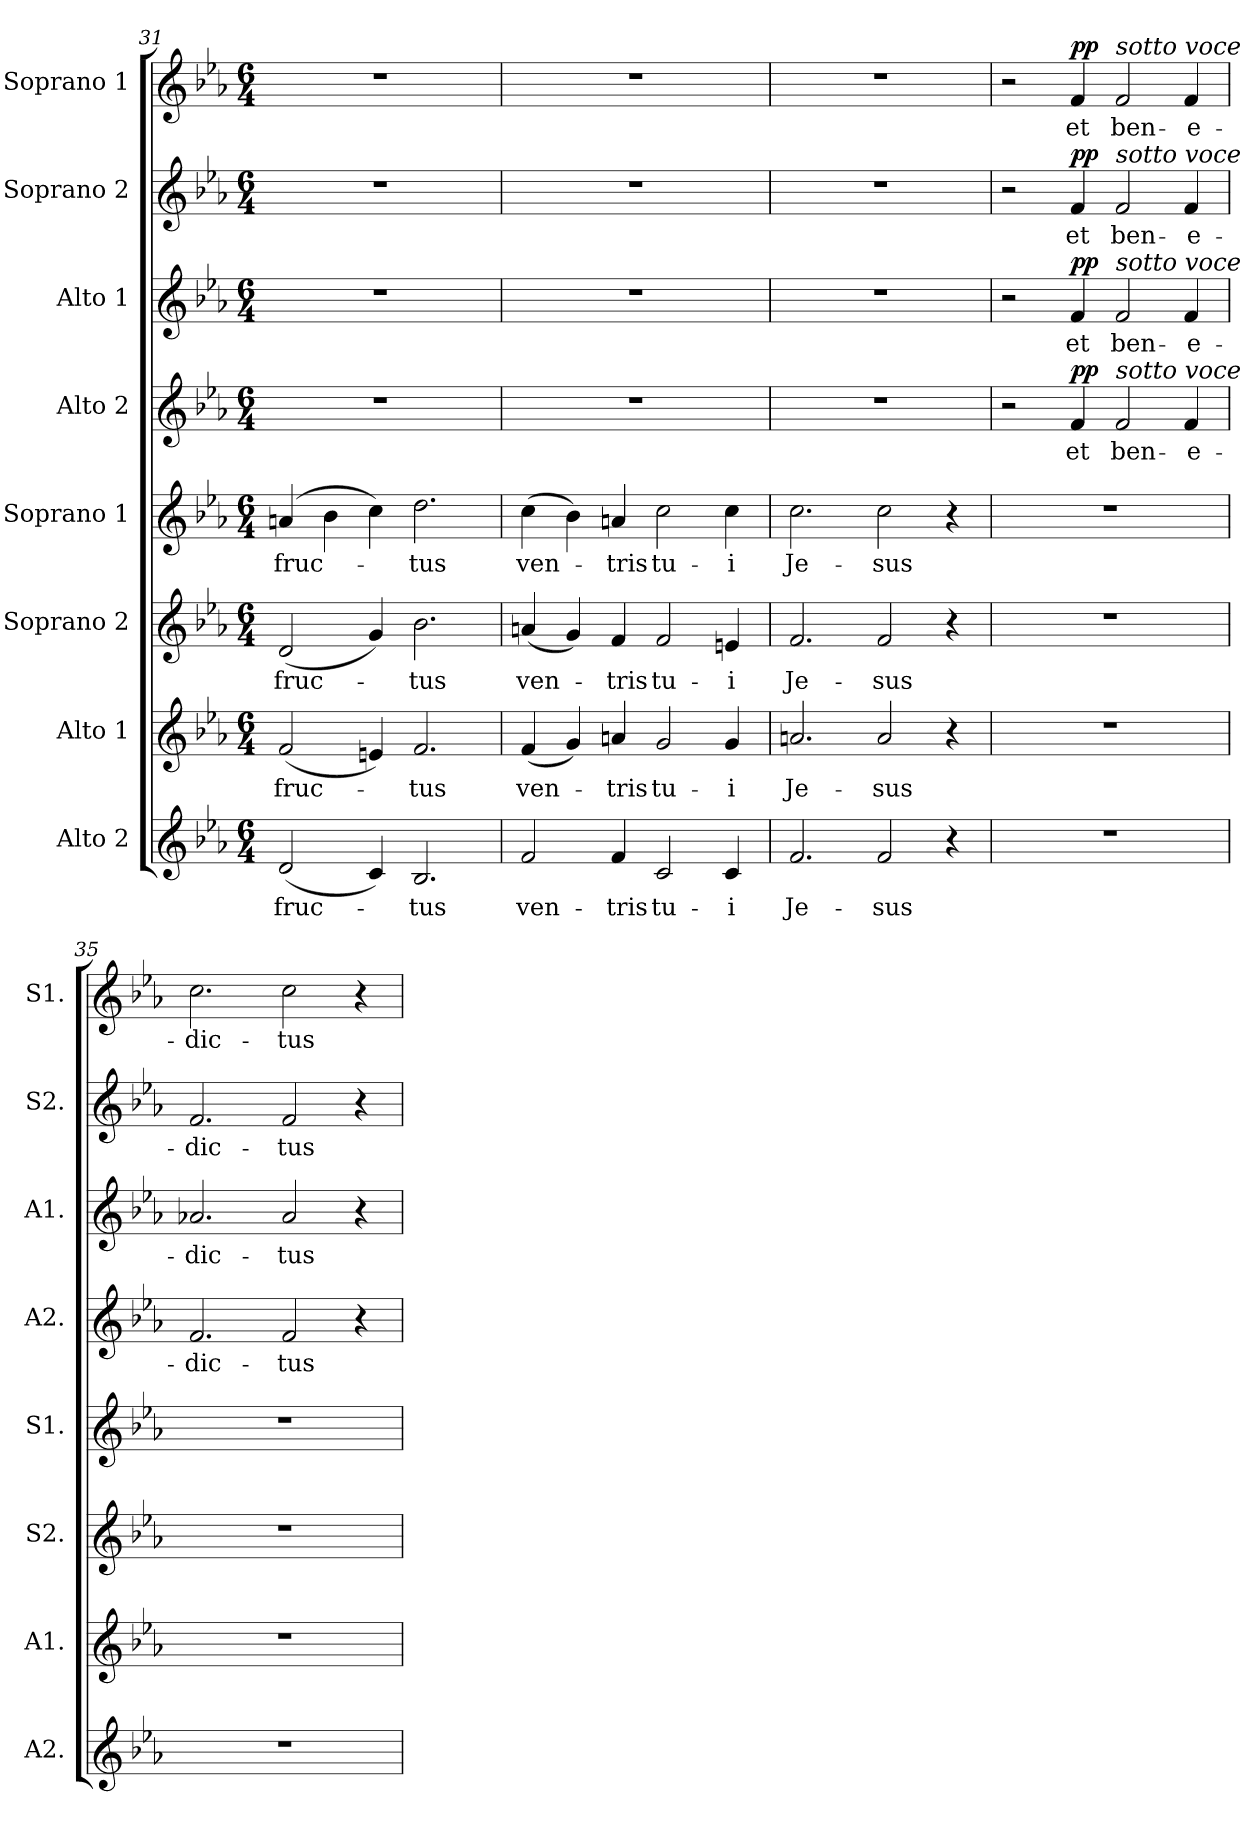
**kern	**text	**kern	**text	**kern	**text	**kern	**text	**kern	**text	**dynam	**kern	**text	**dynam	**kern	**text	**dynam	**kern	**text	**dynam
*part8	*part8	*part7	*part7	*part6	*part6	*part5	*part5	*part4	*part4	*part4	*part3	*part3	*part3	*part2	*part2	*part2	*part1	*part1	*part1
*staff8	*staff8	*staff7	*staff7	*staff6	*staff6	*staff5	*staff5	*staff4	*staff4	*staff4	*staff3	*staff3	*staff3	*staff2	*staff2	*staff2	*staff1	*staff1	*staff1
*I"Alto 2	*	*I"Alto 1	*	*I"Soprano 2	*	*I"Soprano 1	*	*I"Alto 2	*	*	*I"Alto 1	*	*	*I"Soprano 2	*	*	*I"Soprano 1	*	*
*I'A2.	*	*I'A1.	*	*I'S2.	*	*I'S1.	*	*I'A2.	*	*	*I'A1.	*	*	*I'S2.	*	*	*I'S1.	*	*
*clefG2	*	*clefG2	*	*clefG2	*	*clefG2	*	*clefG2	*	*	*clefG2	*	*	*clefG2	*	*	*clefG2	*	*
*k[b-e-a-]	*	*k[b-e-a-]	*	*k[b-e-a-]	*	*k[b-e-a-]	*	*k[b-e-a-]	*	*	*k[b-e-a-]	*	*	*k[b-e-a-]	*	*	*k[b-e-a-]	*	*
*E-:	*	*E-:	*	*E-:	*	*E-:	*	*E-:	*	*	*E-:	*	*	*E-:	*	*	*E-:	*	*
*M6/4	*	*M6/4	*	*M6/4	*	*M6/4	*	*M6/4	*	*	*M6/4	*	*	*M6/4	*	*	*M6/4	*	*
=31	=31	=31	=31	=31	=31	=31	=31	=31	=31	=31	=31	=31	=31	=31	=31	=31	=31	=31	=31
!	!LO:LY:b	!	!LO:LY:b	!	!LO:LY:b	!	!LO:LY:b	!	!	!	!	!	!	!	!	!	!	!	!
(<2d/	fruc-	(<2f/	fruc-	(<2d/	fruc-	(>4an/	fruc-	1.r	.	.	1.r	.	.	1.r	.	.	1.r	.	.
.	.	.	.	.	.	4b-\	.	.	.	.	.	.	.	.	.	.	.	.	.
4c/)	.	4en/)	.	4g/)	.	4cc\)	.	.	.	.	.	.	.	.	.	.	.	.	.
!	!LO:LY:b	!	!LO:LY:b	!	!LO:LY:b	!	!LO:LY:b	!	!	!	!	!	!	!	!	!	!	!	!
2.B-/	-tus	2.f/	-tus	2.b-\	-tus	2.dd\	-tus	.	.	.	.	.	.	.	.	.	.	.	.
=32	=32	=32	=32	=32	=32	=32	=32	=32	=32	=32	=32	=32	=32	=32	=32	=32	=32	=32	=32
!	!LO:LY:b	!	!LO:LY:b	!	!LO:LY:b	!	!LO:LY:b	!	!	!	!	!	!	!	!	!	!	!	!
2f/	ven-	(<4f/	ven-	(<4an/	ven-	(>4cc\	ven-	1.r	.	.	1.r	.	.	1.r	.	.	1.r	.	.
.	.	4g/)	.	4g/)	.	4b-\)	.	.	.	.	.	.	.	.	.	.	.	.	.
!	!LO:LY:b	!	!LO:LY:b	!	!LO:LY:b	!	!LO:LY:b	!	!	!	!	!	!	!	!	!	!	!	!
4f/	-tris	4an/	-tris	4f/	-tris	4an/	-tris	.	.	.	.	.	.	.	.	.	.	.	.
!	!LO:LY:b	!	!LO:LY:b	!	!LO:LY:b	!	!LO:LY:b	!	!	!	!	!	!	!	!	!	!	!	!
2c/	tu-	2g/	tu-	2f/	tu-	2cc\	tu-	.	.	.	.	.	.	.	.	.	.	.	.
!	!LO:LY:b	!	!LO:LY:b	!	!LO:LY:b	!	!LO:LY:b	!	!	!	!	!	!	!	!	!	!	!	!
4c/	-i	4g/	-i	4en/	-i	4cc\	-i	.	.	.	.	.	.	.	.	.	.	.	.
=33	=33	=33	=33	=33	=33	=33	=33	=33	=33	=33	=33	=33	=33	=33	=33	=33	=33	=33	=33
!	!LO:LY:b	!	!LO:LY:b	!	!LO:LY:b	!	!LO:LY:b	!	!	!	!	!	!	!	!	!	!	!	!
2.f/	Je-	2.an/	Je-	2.f/	Je-	2.cc\	Je-	1.r	.	.	1.r	.	.	1.r	.	.	1.r	.	.
!	!LO:LY:b	!	!LO:LY:b	!	!LO:LY:b	!	!LO:LY:b	!	!	!	!	!	!	!	!	!	!	!	!
2f/	-sus	2a/	-sus	2f/	-sus	2cc\	-sus	.	.	.	.	.	.	.	.	.	.	.	.
4r	.	4r	.	4r	.	4r	.	.	.	.	.	.	.	.	.	.	.	.	.
=34	=34	=34	=34	=34	=34	=34	=34	=34	=34	=34	=34	=34	=34	=34	=34	=34	=34	=34	=34
1.r	.	1.r	.	1.r	.	1.r	.	2r	.	.	2r	.	.	2r	.	.	2r	.	.
!	!	!	!	!	!	!	!	!	!LO:LY:b	!LO:DY:b	!	!LO:LY:b	!LO:DY:b	!	!LO:LY:b	!LO:DY:b	!	!LO:LY:b	!LO:DY:b
.	.	.	.	.	.	.	.	4f/	et	pp	4f/	et	pp	4f/	et	pp	4f/	et	pp
!	!	!	!	!	!	!	!	!	!	!	!	!	!	!	!	!	!LO:TX:a:i:t=sotto voce	!	!
!	!	!	!	!	!	!	!	!	!	!	!	!	!	!LO:TX:a:i:t=sotto voce	!	!	!	!	!
!	!	!	!	!	!	!	!	!	!	!	!LO:TX:a:i:t=sotto voce	!	!	!	!	!	!	!	!
!	!	!	!	!	!	!	!	!LO:TX:a:i:t=sotto voce	!	!	!	!	!	!	!	!	!	!	!
!	!	!	!	!	!	!	!	!	!LO:LY:b	!	!	!LO:LY:b	!	!	!LO:LY:b	!	!	!LO:LY:b	!
.	.	.	.	.	.	.	.	2f/	ben-	.	2f/	ben-	.	2f/	ben-	.	2f/	ben-	.
!	!	!	!	!	!	!	!	!	!LO:LY:b	!	!	!LO:LY:b	!	!	!LO:LY:b	!	!	!LO:LY:b	!
.	.	.	.	.	.	.	.	4f/	-e-	.	4f/	-e-	.	4f/	-e-	.	4f/	-e-	.
=35	=35	=35	=35	=35	=35	=35	=35	=35	=35	=35	=35	=35	=35	=35	=35	=35	=35	=35	=35
!	!	!	!	!	!	!	!	!	!LO:LY:b	!	!	!LO:LY:b	!	!	!LO:LY:b	!	!	!LO:LY:b	!
1.r	.	1.r	.	1.r	.	1.r	.	2.f/	-dic-	.	2.a-X/	-dic-	.	2.f/	-dic-	.	2.cc\	-dic-	.
!	!	!	!	!	!	!	!	!	!LO:LY:b	!	!	!LO:LY:b	!	!	!LO:LY:b	!	!	!LO:LY:b	!
.	.	.	.	.	.	.	.	2f/	-tus	.	2a-/	-tus	.	2f/	-tus	.	2cc\	-tus	.
.	.	.	.	.	.	.	.	4r	.	.	4r	.	.	4r	.	.	4r	.	.
=	=	=	=	=	=	=	=	=	=	=	=	=	=	=	=	=	=	=	=
*-	*-	*-	*-	*-	*-	*-	*-	*-	*-	*-	*-	*-	*-	*-	*-	*-	*-	*-	*-
